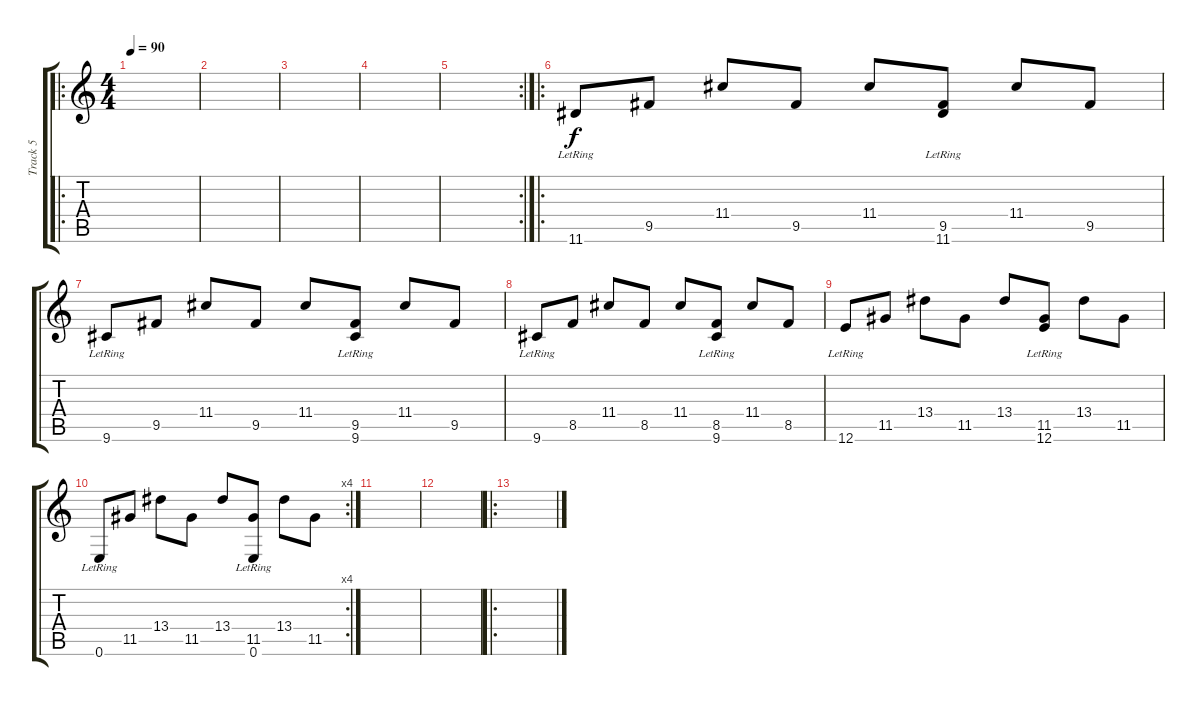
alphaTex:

\track ("Track 5" "Track 5") {instrument electricguitarmuted}
\staff {score tabs}
\tuning (E4 B3 G3 D3 A2 E2) {hide}
\ro
\ts (4 4)
\tempo 90
\clef g2
\ks c
|
|
|
|
\rc 2
|
\ro
11.6{lr}.8 9.5.8 11.4.8 9.5.8 11.4.8 (9.5 11.6{lr}).8 11.4.8 9.5.8 |
9.6{lr}.8 9.5.8 11.4.8 9.5.8 11.4.8 (9.5 9.6{lr}).8 11.4.8 9.5.8 |
9.6{lr}.8 8.5.8 11.4.8 8.5.8 11.4.8 (8.5 9.6{lr}).8 11.4.8 8.5.8 |
12.6{lr}.8 11.5.8 13.4.8 11.5.8 13.4.8 (11.5 12.6{lr}).8 13.4.8 11.5.8 |
\rc 4
0.6{lr}.8 11.5.8 13.4.8 11.5.8 13.4.8 (11.5 0.6{lr}).8 13.4.8 11.5.8 |
|
|
\ro
